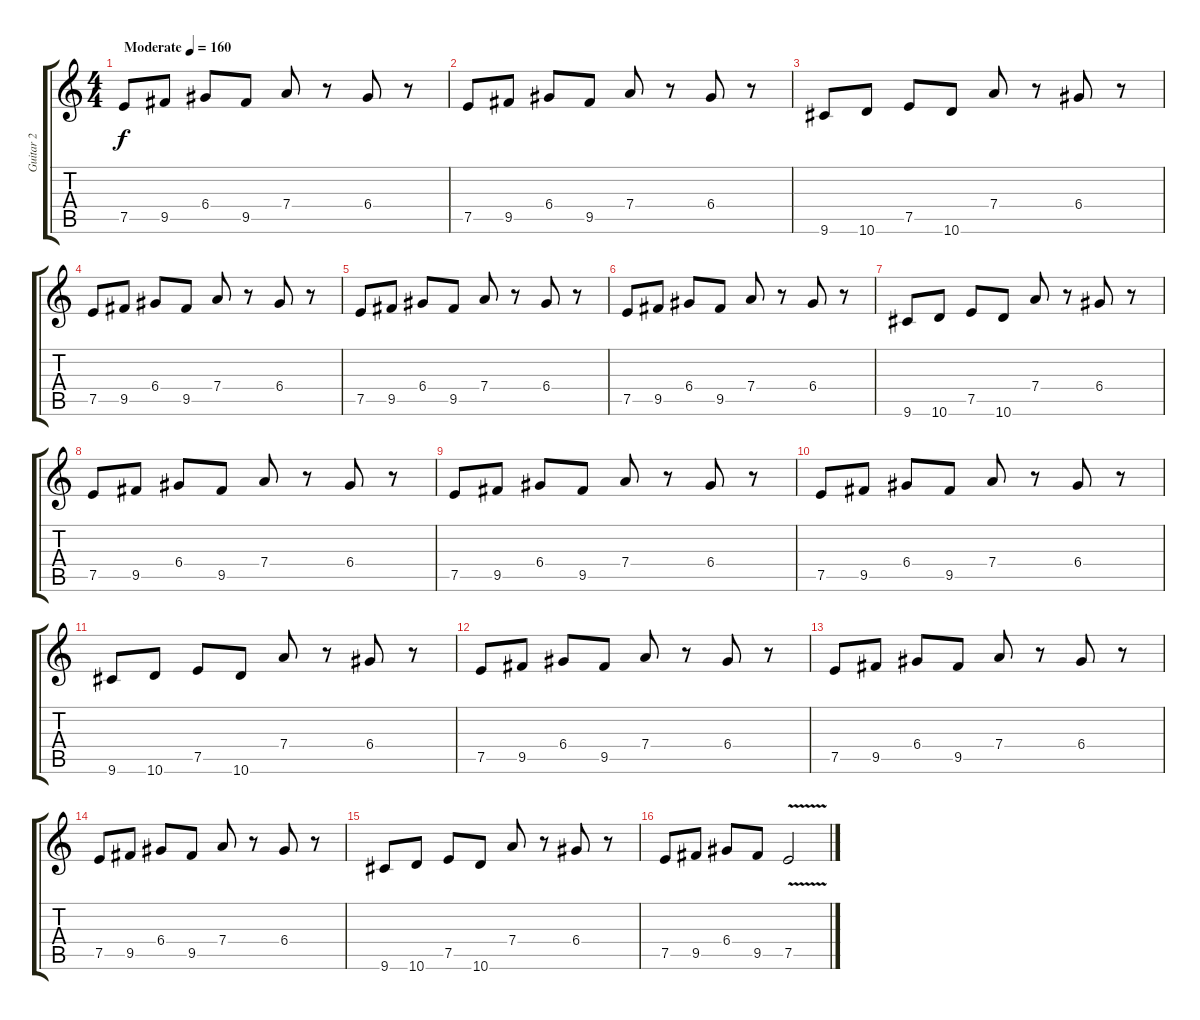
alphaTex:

\track ("Guitar 2" "Guitar 2") {instrument distortionguitar}
\staff {score tabs}
\tuning (E4 B3 G3 D3 A2 E2) {hide}
\ts (4 4)
\tempo (160 "Moderate")
\clef g2
\ks c
7.5.8{dy f instrument distortionguitar} 9.5.8 6.4.8 9.5.8 7.4.8 r.8 6.4.8 r.8 |
7.5.8 9.5.8 6.4.8 9.5.8 7.4.8 r.8 6.4.8 r.8 |
9.6.8 10.6.8 7.5.8 10.6.8 7.4.8 r.8 6.4.8 r.8 |
7.5.8 9.5.8 6.4.8 9.5.8 7.4.8 r.8 6.4.8 r.8 |
7.5.8 9.5.8 6.4.8 9.5.8 7.4.8 r.8 6.4.8 r.8 |
7.5.8 9.5.8 6.4.8 9.5.8 7.4.8 r.8 6.4.8 r.8 |
9.6.8 10.6.8 7.5.8 10.6.8 7.4.8 r.8 6.4.8 r.8 |
7.5.8 9.5.8 6.4.8 9.5.8 7.4.8 r.8 6.4.8 r.8 |
7.5.8 9.5.8 6.4.8 9.5.8 7.4.8 r.8 6.4.8 r.8 |
7.5.8 9.5.8 6.4.8 9.5.8 7.4.8 r.8 6.4.8 r.8 |
9.6.8 10.6.8 7.5.8 10.6.8 7.4.8 r.8 6.4.8 r.8 |
7.5.8 9.5.8 6.4.8 9.5.8 7.4.8 r.8 6.4.8 r.8 |
7.5.8 9.5.8 6.4.8 9.5.8 7.4.8 r.8 6.4.8 r.8 |
7.5.8 9.5.8 6.4.8 9.5.8 7.4.8 r.8 6.4.8 r.8 |
9.6.8 10.6.8 7.5.8 10.6.8 7.4.8 r.8 6.4.8 r.8 |
7.5.8 9.5.8 6.4.8 9.5.8 7.5{v}.2
